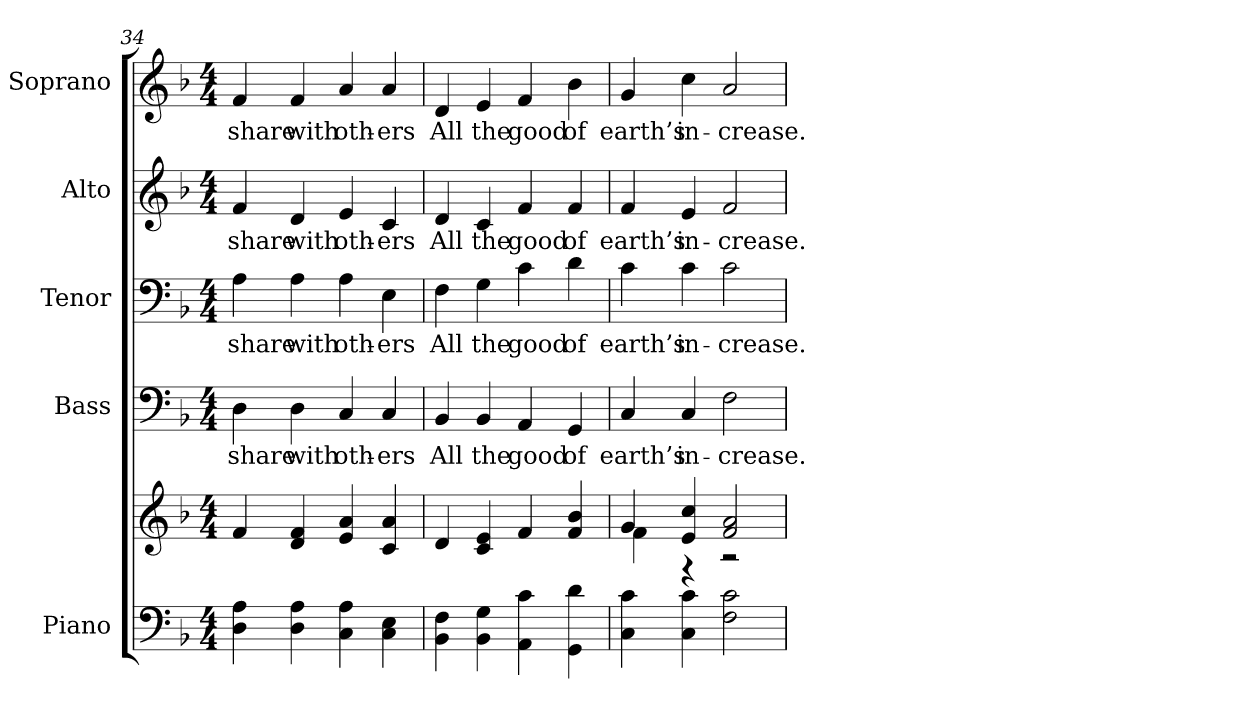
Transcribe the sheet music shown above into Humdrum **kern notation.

**kern	**kern	**kern	**text	**kern	**text	**kern	**text	**kern	**text
*part5	*part5	*part4	*part4	*part3	*part3	*part2	*part2	*part1	*part1
*staff6	*staff5	*staff4	*staff4	*staff3	*staff3	*staff2	*staff2	*staff1	*staff1
*I"Piano	*	*I"Bass	*	*I"Tenor	*	*I"Alto	*	*I"Soprano	*
*I'Pno.	*	*I'B.	*	*I'T.	*	*I'A.	*	*I'S.	*
!!LO:PB:g=z
*clefF4	*clefG2	*clefF4	*	*clefF4	*	*clefG2	*	*clefG2	*
*k[b-]	*k[b-]	*k[b-]	*	*k[b-]	*	*k[b-]	*	*k[b-]	*
*F:	*F:	*F:	*	*F:	*	*F:	*	*F:	*
*M4/4	*M4/4	*M4/4	*	*M4/4	*	*M4/4	*	*M4/4	*
=34	=34	=34	=34	=34	=34	=34	=34	=34	=34
!	!	!	!LO:LY:b:color=#000000	!	!	!	!	!	!
!	!	!	!	!	!LO:LY:b:color=#000000	!	!	!	!
!	!	!	!	!	!	!	!LO:LY:b:color=#000000	!	!
!	!	!	!	!	!	!	!	!	!LO:LY:b:color=#000000
4Di\ 4Ai	4fi/	4Di\	share	4Ai\	share	4fi/	share	4fi/	share
!	!	!	!LO:LY:b:color=#000000	!	!	!	!	!	!
!	!	!	!	!	!LO:LY:b:color=#000000	!	!	!	!
!	!	!	!	!	!	!	!LO:LY:b:color=#000000	!	!
!	!	!	!	!	!	!	!	!	!LO:LY:b:color=#000000
4Di\ 4Ai	4di/ 4fi	4Di\	with	4Ai\	with	4di/	with	4fi/	with
!	!	!	!LO:LY:b:color=#000000	!	!	!	!	!	!
!	!	!	!	!	!LO:LY:b:color=#000000	!	!	!	!
!	!	!	!	!	!	!	!LO:LY:b:color=#000000	!	!
!	!	!	!	!	!	!	!	!	!LO:LY:b:color=#000000
4Ci\ 4Ai	4ei/ 4ai	4Ci/	oth-	4Ai\	oth-	4ei/	oth-	4ai/	oth-
!	!	!	!LO:LY:b:color=#000000	!	!	!	!	!	!
!	!	!	!	!	!LO:LY:b:color=#000000	!	!	!	!
!	!	!	!	!	!	!	!LO:LY:b:color=#000000	!	!
!	!	!	!	!	!	!	!	!	!LO:LY:b:color=#000000
4Ci\ 4Ei	4ci/ 4ai	4Ci/	-ers	4Ei\	-ers	4ci/	-ers	4ai/	-ers
=35	=35	=35	=35	=35	=35	=35	=35	=35	=35
!	!	!	!LO:LY:b:color=#000000	!	!	!	!	!	!
!	!	!	!	!	!LO:LY:b:color=#000000	!	!	!	!
!	!	!	!	!	!	!	!LO:LY:b:color=#000000	!	!
!	!	!	!	!	!	!	!	!	!LO:LY:b:color=#000000
4BB-i\ 4Fi	4di/	4BB-i/	All	4Fi\	All	4di/	All	4di/	All
!	!	!	!LO:LY:b:color=#000000	!	!	!	!	!	!
!	!	!	!	!	!LO:LY:b:color=#000000	!	!	!	!
!	!	!	!	!	!	!	!LO:LY:b:color=#000000	!	!
!	!	!	!	!	!	!	!	!	!LO:LY:b:color=#000000
4BB-i\ 4Gi	4ci/ 4ei	4BB-i/	the	4Gi\	the	4ci/	the	4ei/	the
!	!	!	!LO:LY:b:color=#000000	!	!	!	!	!	!
!	!	!	!	!	!LO:LY:b:color=#000000	!	!	!	!
!	!	!	!	!	!	!	!LO:LY:b:color=#000000	!	!
!	!	!	!	!	!	!	!	!	!LO:LY:b:color=#000000
4AAi\ 4ci	4fi/	4AAi/	good	4ci\	good	4fi/	good	4fi/	good
!	!	!	!LO:LY:b:color=#000000	!	!	!	!	!	!
!	!	!	!	!	!LO:LY:b:color=#000000	!	!	!	!
!	!	!	!	!	!	!	!LO:LY:b:color=#000000	!	!
!	!	!	!	!	!	!	!	!	!LO:LY:b:color=#000000
4GGi\ 4di	4fi/ 4b-i	4GGi/	of	4di\	of	4fi/	of	4b-i\	of
!!LO:PB:g=z
=36	=36	=36	=36	=36	=36	=36	=36	=36	=36
*	*^	*	*	*	*	*	*	*	*
!	!	!	!	!LO:LY:b:color=#000000	!	!	!	!	!	!
!	!	!	!	!	!	!LO:LY:b:color=#000000	!	!	!	!
!	!	!	!	!	!	!	!	!LO:LY:b:color=#000000	!	!
!	!	!	!	!	!	!	!	!	!	!LO:LY:b:color=#000000
4Ci\ 4ci	4gi/	4fi\	4Ci/	earth’s	4ci\	earth’s	4fi/	earth’s	4gi/	earth’s
!	!	!	!	!LO:LY:b:color=#000000	!	!	!	!	!	!
!	!	!	!	!	!	!LO:LY:b:color=#000000	!	!	!	!
!	!	!	!	!	!	!	!	!LO:LY:b:color=#000000	!	!
!	!	!	!	!	!	!	!	!	!	!LO:LY:b:color=#000000
4Ci\ 4ci	4ei/ 4cci	4r	4Ci/	in-	4ci\	in-	4ei/	in-	4cci\	in-
!	!	!	!	!LO:LY:b:color=#000000	!	!	!	!	!	!
!	!	!	!	!	!	!LO:LY:b:color=#000000	!	!	!	!
!	!	!	!	!	!	!	!	!LO:LY:b:color=#000000	!	!
!	!	!	!	!	!	!	!	!	!	!LO:LY:b:color=#000000
2Fi\ 2ci	2fi/ 2ai	2r	2Fi\	-crease.	2ci\	-crease.	2fi/	-crease.	2ai/	-crease.
*	*v	*v	*	*	*	*	*	*	*	*
=	=	=	=	=	=	=	=	=	=
*-	*-	*-	*-	*-	*-	*-	*-	*-	*-
